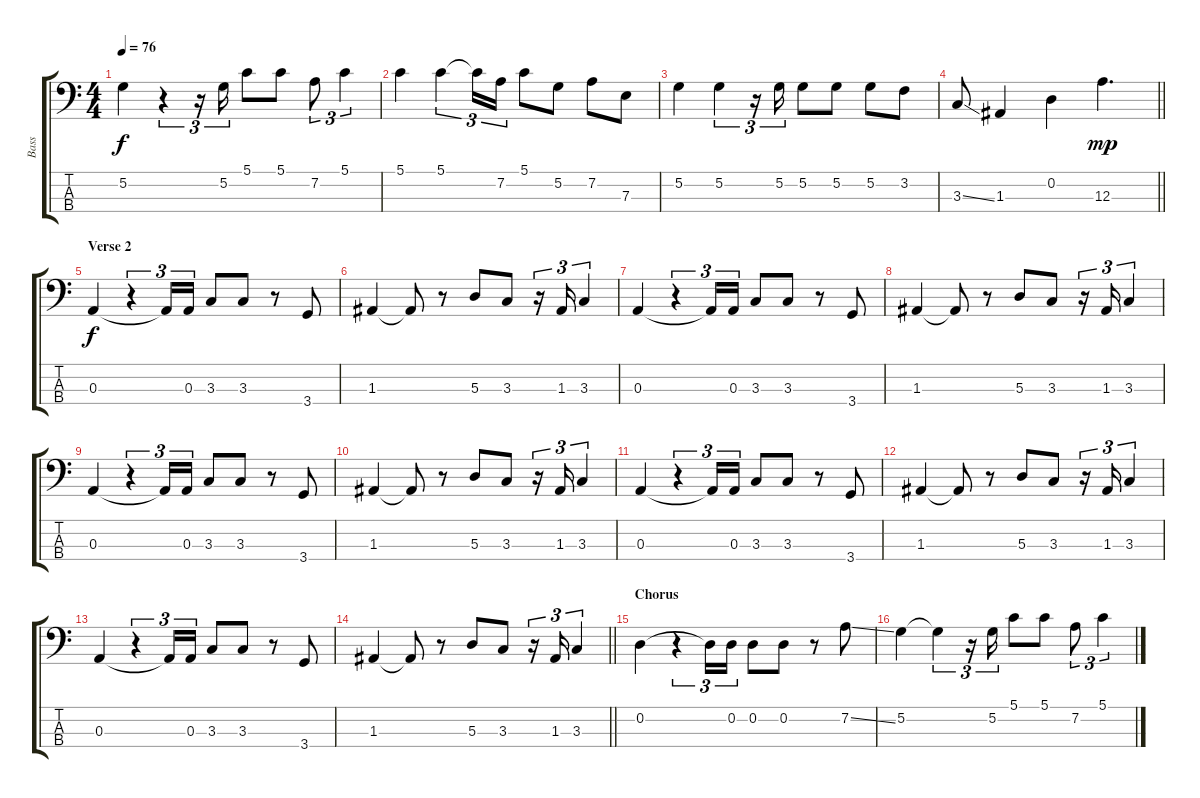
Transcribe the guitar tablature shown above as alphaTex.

\track ("Bass" "Bass") {instrument electricbassfinger}
\staff {score tabs}
\tuning (G2 D2 A1 E1) {hide}
\ts (4 4)
\tempo 76
\clef f4
\ks c
5.2.4{dy f} r.4{tu (3 2)} r.16{tu (3 2)} 5.2.16{tu (3 2)} 5.1.8 5.1.8 7.2.8{tu (3 2)} 5.1.4{tu (3 2)} |
5.1.4 5.1.4{tu (3 2)} 5.1{t}.16{tu (3 2)} 7.2.16{tu (3 2)} 5.1.8 5.2.8 7.2.8 7.3.8 |
5.2.4 5.2.4{tu (3 2)} r.16{tu (3 2)} 5.2.16{tu (3 2)} 5.2.8 5.2.8 5.2.8 3.2.8 |
\barLineRight lightlight
3.3{ss}.8 1.3.4 0.2.4 12.3.4{d dy mp} |
\section ("" "Verse 2")
0.3.4{dy f} r.4{tu (3 2)} 0.3{t}.16{tu (3 2)} 0.3.16{tu (3 2)} 3.3.8 3.3.8 r.8 3.4.8 |
1.3.4 1.3{t}.8 r.8 5.3.8 3.3.8 r.16{tu (3 2)} 1.3.16{tu (3 2)} 3.3.4{tu (3 2)} |
0.3.4 r.4{tu (3 2)} 0.3{t}.16{tu (3 2)} 0.3.16{tu (3 2)} 3.3.8 3.3.8 r.8 3.4.8 |
1.3.4 1.3{t}.8 r.8 5.3.8 3.3.8 r.16{tu (3 2)} 1.3.16{tu (3 2)} 3.3.4{tu (3 2)} |
0.3.4 r.4{tu (3 2)} 0.3{t}.16{tu (3 2)} 0.3.16{tu (3 2)} 3.3.8 3.3.8 r.8 3.4.8 |
1.3.4 1.3{t}.8 r.8 5.3.8 3.3.8 r.16{tu (3 2)} 1.3.16{tu (3 2)} 3.3.4{tu (3 2)} |
0.3.4 r.4{tu (3 2)} 0.3{t}.16{tu (3 2)} 0.3.16{tu (3 2)} 3.3.8 3.3.8 r.8 3.4.8 |
1.3.4 1.3{t}.8 r.8 5.3.8 3.3.8 r.16{tu (3 2)} 1.3.16{tu (3 2)} 3.3.4{tu (3 2)} |
0.3.4 r.4{tu (3 2)} 0.3{t}.16{tu (3 2)} 0.3.16{tu (3 2)} 3.3.8 3.3.8 r.8 3.4.8 |
\barLineRight lightlight
1.3.4 1.3{t}.8 r.8 5.3.8 3.3.8 r.16{tu (3 2)} 1.3.16{tu (3 2)} 3.3.4{tu (3 2)} |
\section ("" "Chorus")
0.2.4 r.4{tu (3 2)} 0.2{t}.16{tu (3 2)} 0.2.16{tu (3 2)} 0.2.8 0.2.8 r.8 7.2{ss}.8 |
5.2.4 5.2{t}.4{tu (3 2)} r.16{tu (3 2)} 5.2.16{tu (3 2)} 5.1.8 5.1.8 7.2.8{tu (3 2)} 5.1.4{tu (3 2)}
